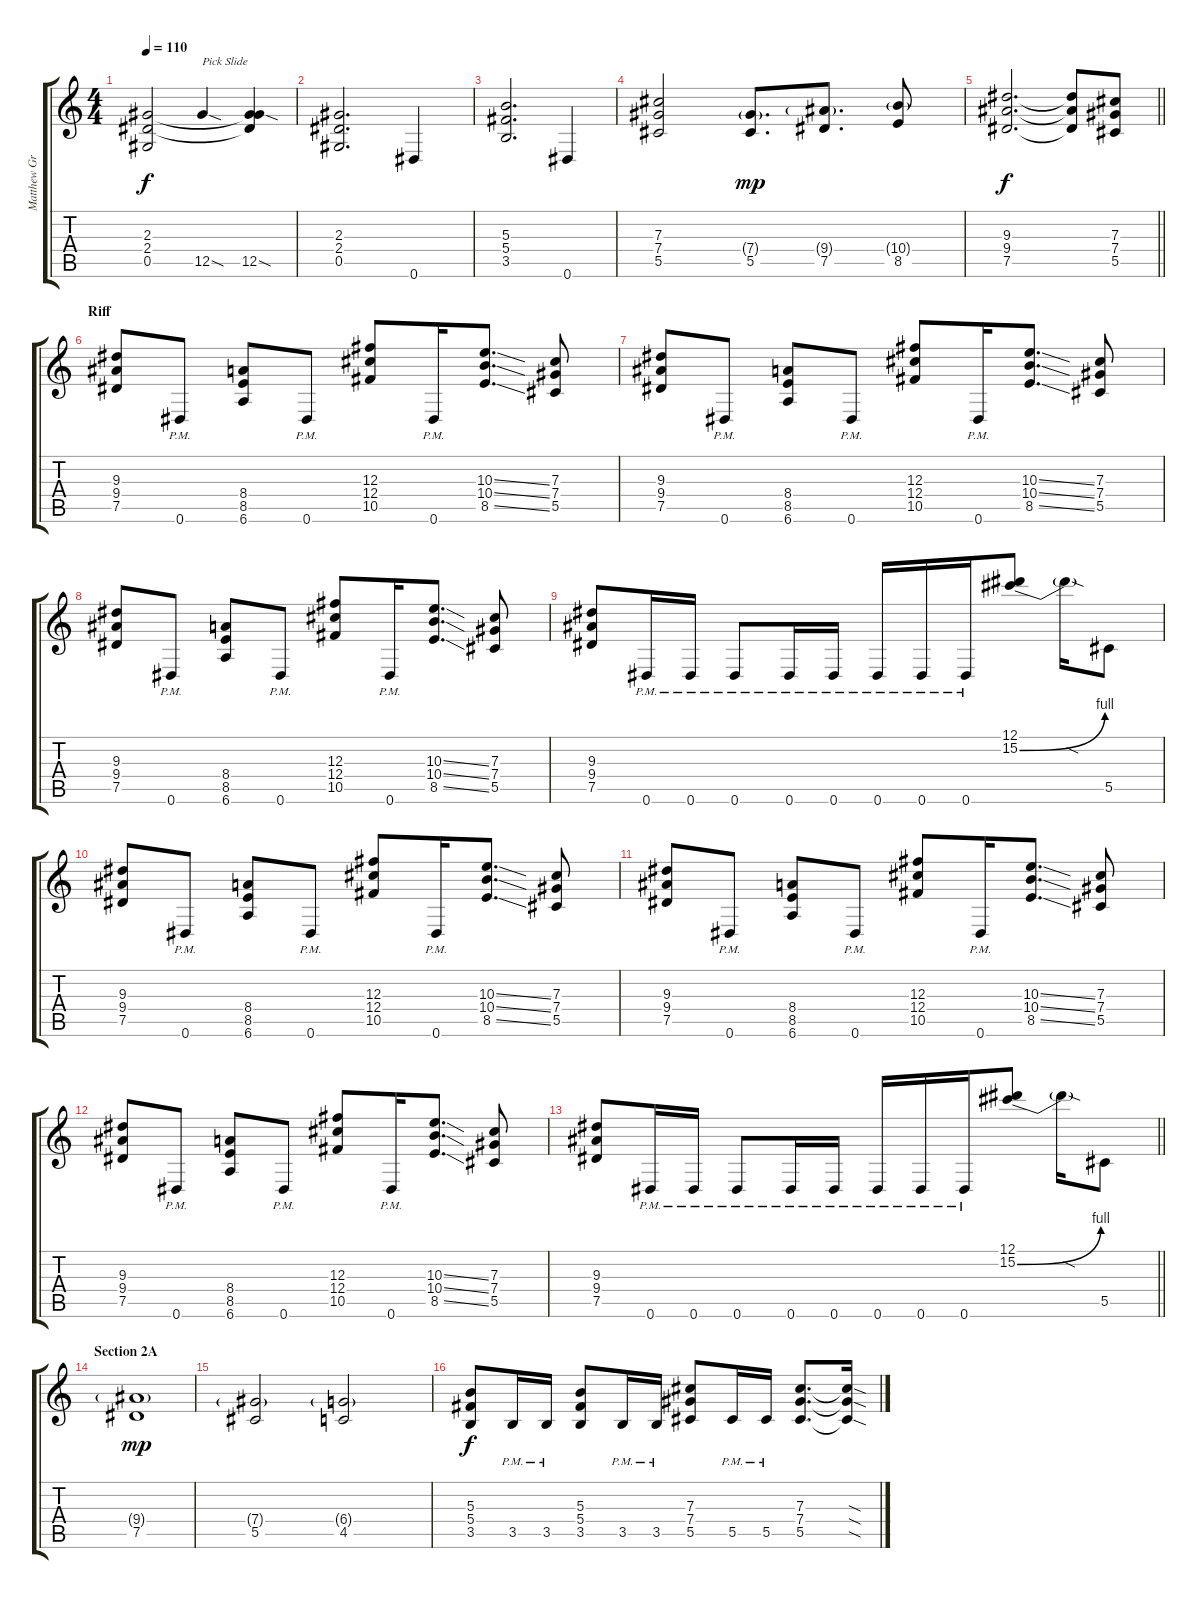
\track ("Matthew Greywolf - Guitar 1" "Matthew Gr") {instrument distortionguitar}
\staff {score tabs}
\tuning (Eb4 Bb3 Gb3 Db3 Ab2 Eb2) {hide}
\ts (4 4)
\tempo 110
\clef g2
\ks c
(2.3 2.4 0.5).2{dy f} 12.5{sod}.4{txt "Pick Slide"} (2.3{t} 2.4{t} 12.5{sod}).4 |
(2.3 2.4 0.5).2{d} 0.6.4 |
(5.3 5.4 3.5).2{d} 0.6.4 |
(7.3 7.4 5.5).2 (7.4{g} 5.5).8{d dy mp} (9.4{g} 7.5).8{d} (10.4{g} 8.5).8 |
\barLineRight lightlight
(9.3 9.4 7.5).2{d dy f} (9.3{t} 9.4{t} 7.5{t}).8 (7.3 7.4 5.5).8 |
\section ("" "Riff")
(9.3 9.4 7.5).8 0.6{pm}.8 (8.4 8.5 6.6).8 0.6{pm}.8 (12.3 12.4 10.5).8 0.6{pm}.16 (10.3{ss} 10.4{ss} 8.5{ss}).8{d} (7.3 7.4 5.5).8 |
(9.3 9.4 7.5).8 0.6{pm}.8 (8.4 8.5 6.6).8 0.6{pm}.8 (12.3 12.4 10.5).8 0.6{pm}.16 (10.3{ss} 10.4{ss} 8.5{ss}).8{d} (7.3 7.4 5.5).8 |
(9.3 9.4 7.5).8 0.6{pm}.8 (8.4 8.5 6.6).8 0.6{pm}.8 (12.3 12.4 10.5).8 0.6{pm}.16 (10.3{ss} 10.4{ss} 8.5{ss}).8{d} (7.3 7.4 5.5).8 |
(9.3 9.4 7.5).8 0.6{pm}.16 0.6{pm}.16 0.6{pm}.8 0.6{pm}.16 0.6{pm}.16 0.6{pm}.16 0.6{pm}.16 0.6{pm}.16 (12.1 15.2{be (bend 0 0 60 4)}).8 15.2{sod t}.16 5.5.8 |
(9.3 9.4 7.5).8 0.6{pm}.8 (8.4 8.5 6.6).8 0.6{pm}.8 (12.3 12.4 10.5).8 0.6{pm}.16 (10.3{ss} 10.4{ss} 8.5{ss}).8{d} (7.3 7.4 5.5).8 |
(9.3 9.4 7.5).8 0.6{pm}.8 (8.4 8.5 6.6).8 0.6{pm}.8 (12.3 12.4 10.5).8 0.6{pm}.16 (10.3{ss} 10.4{ss} 8.5{ss}).8{d} (7.3 7.4 5.5).8 |
(9.3 9.4 7.5).8 0.6{pm}.8 (8.4 8.5 6.6).8 0.6{pm}.8 (12.3 12.4 10.5).8 0.6{pm}.16 (10.3{ss} 10.4{ss} 8.5{ss}).8{d} (7.3 7.4 5.5).8 |
\barLineRight lightlight
(9.3 9.4 7.5).8 0.6{pm}.16 0.6{pm}.16 0.6{pm}.8 0.6{pm}.16 0.6{pm}.16 0.6{pm}.16 0.6{pm}.16 0.6{pm}.16 (12.1 15.2{be (bend 0 0 60 4)}).8 15.2{sod t}.16 5.5.8 |
\section ("" "Section 2A")
(9.4{g} 7.5).1{dy mp} |
(7.4{g} 5.5).2 (6.4{g} 4.5).2 |
(5.3 5.4 3.5).8{dy f} 3.5{pm}.16 3.5{pm}.16 (5.3 5.4 3.5).8 3.5{pm}.16 3.5{pm}.16 (7.3 7.4 5.5).8 5.5{pm}.16 5.5{pm}.16 (7.3 7.4 5.5).8{d} (7.3{sod t} 7.4{sod t} 5.5{sod t}).16
